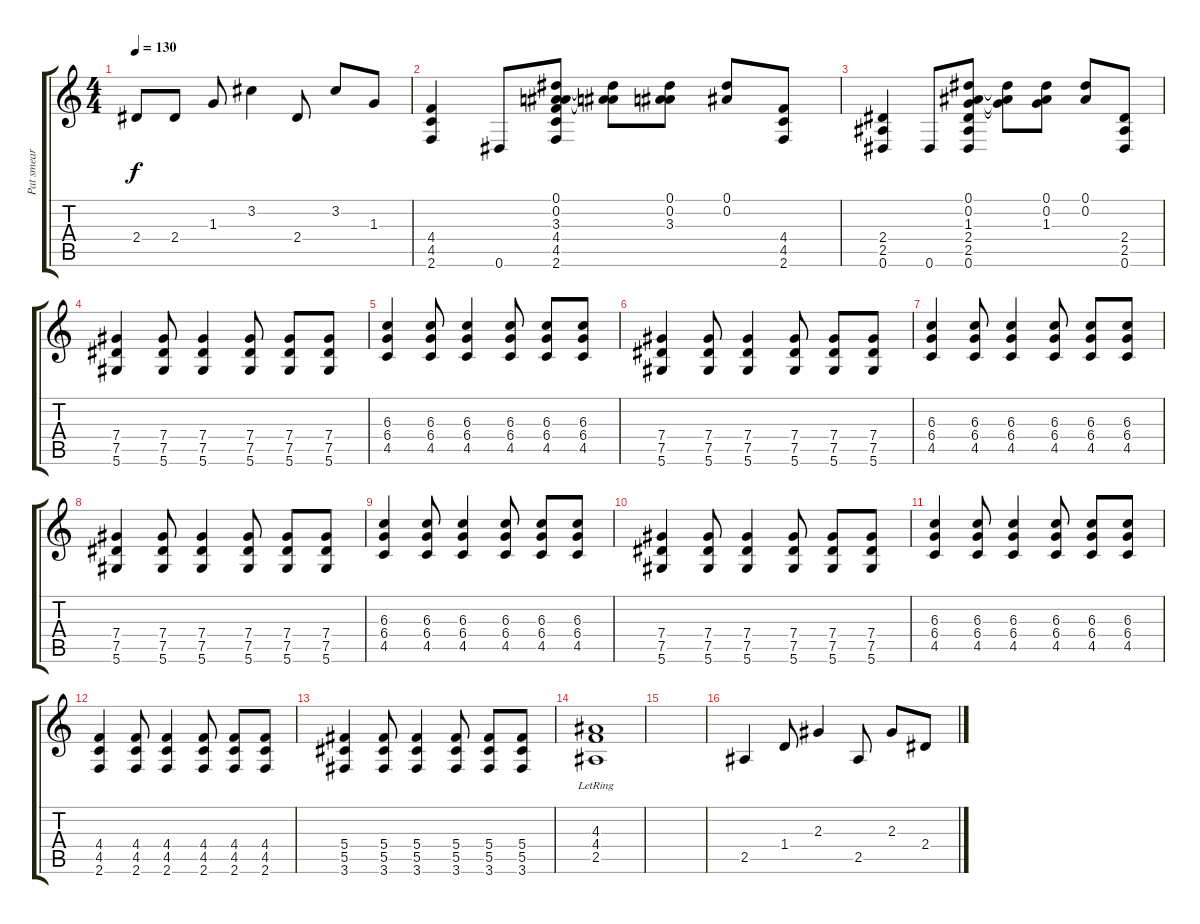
\track ("Pat smear" "Pat smear") {instrument overdrivenguitar}
\staff {score tabs}
\tuning (Eb4 Bb3 Gb3 Db3 Ab2 Eb2) {hide}
\ts (4 4)
\tempo 130
\clef g2
\ks c
2.4.8{dy f} 2.4.8 1.3.8 3.2.4 2.4.8 3.2.8 1.3.8 |
(4.4 4.5 2.6).4 0.6.8 (0.1 0.2 3.3 4.4 4.5 2.6).8 (0.1{t} 0.2{t} 3.3{t}).8 (0.1 0.2 3.3).8 (0.1 0.2).8 (4.4 4.5 2.6).8 |
(2.4 2.5 0.6).4 0.6.8 (0.1 0.2 1.3 2.4 2.5 0.6).8 (0.1{t} 0.2{t} 1.3{t}).8 (0.1 0.2 1.3).8 (0.1 0.2).8 (2.4 2.5 0.6).8 |
(7.4 7.5 5.6).4 (7.4 7.5 5.6).8 (7.4 7.5 5.6).4 (7.4 7.5 5.6).8 (7.4 7.5 5.6).8 (7.4 7.5 5.6).8 |
(6.3 6.4 4.5).4 (6.3 6.4 4.5).8 (6.3 6.4 4.5).4 (6.3 6.4 4.5).8 (6.3 6.4 4.5).8 (6.3 6.4 4.5).8 |
(7.4 7.5 5.6).4 (7.4 7.5 5.6).8 (7.4 7.5 5.6).4 (7.4 7.5 5.6).8 (7.4 7.5 5.6).8 (7.4 7.5 5.6).8 |
(6.3 6.4 4.5).4 (6.3 6.4 4.5).8 (6.3 6.4 4.5).4 (6.3 6.4 4.5).8 (6.3 6.4 4.5).8 (6.3 6.4 4.5).8 |
(7.4 7.5 5.6).4 (7.4 7.5 5.6).8 (7.4 7.5 5.6).4 (7.4 7.5 5.6).8 (7.4 7.5 5.6).8 (7.4 7.5 5.6).8 |
(6.3 6.4 4.5).4 (6.3 6.4 4.5).8 (6.3 6.4 4.5).4 (6.3 6.4 4.5).8 (6.3 6.4 4.5).8 (6.3 6.4 4.5).8 |
(7.4 7.5 5.6).4 (7.4 7.5 5.6).8 (7.4 7.5 5.6).4 (7.4 7.5 5.6).8 (7.4 7.5 5.6).8 (7.4 7.5 5.6).8 |
(6.3 6.4 4.5).4 (6.3 6.4 4.5).8 (6.3 6.4 4.5).4 (6.3 6.4 4.5).8 (6.3 6.4 4.5).8 (6.3 6.4 4.5).8 |
(4.4 4.5 2.6).4 (4.4 4.5 2.6).8 (4.4 4.5 2.6).4 (4.4 4.5 2.6).8 (4.4 4.5 2.6).8 (4.4 4.5 2.6).8 |
(5.4 5.5 3.6).4 (5.4 5.5 3.6).8 (5.4 5.5 3.6).4 (5.4 5.5 3.6).8 (5.4 5.5 3.6).8 (5.4 5.5 3.6).8 |
(4.3{lr} 4.4{lr} 2.5{lr}).1 |
|
2.5.4 1.4.8 2.3.4 2.5.8 2.3.8 2.4.8
